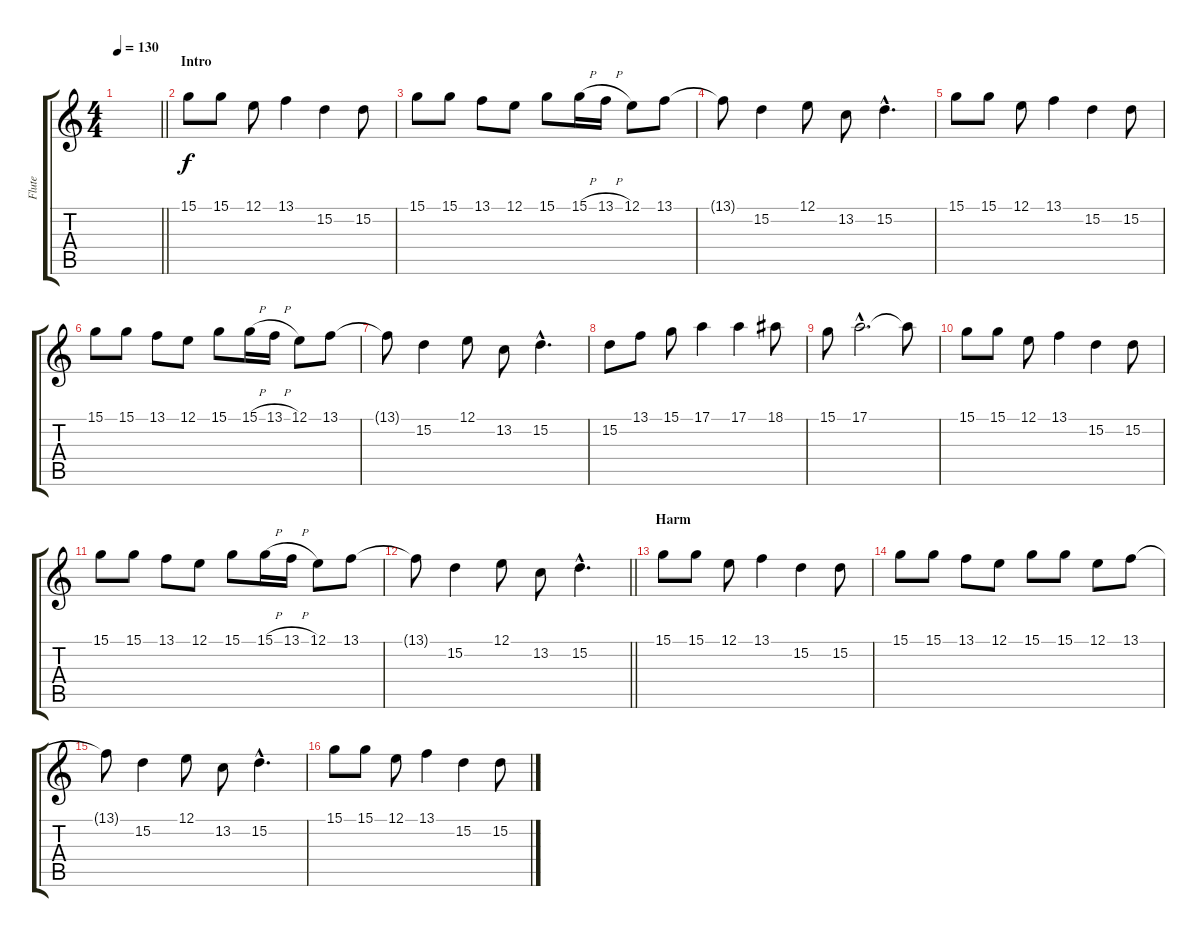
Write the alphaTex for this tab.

\track ("Flute" "Flute") {instrument panflute}
\staff {score tabs}
\tuning (E4 B3 G3 D3 A2 E2) {hide}
\ts (4 4)
\tempo 130
\clef g2
\barLineRight lightlight
\ks c
|
\section ("" "Intro")
15.1.8 15.1.8 12.1.8 13.1.4 15.2.4 15.2.8 |
15.1.8 15.1.8 13.1.8 12.1.8 15.1.8 15.1{h}.16 13.1{h}.16 12.1.8 13.1.8 |
13.1{t}.8 15.2.4 12.1.8 13.2.8 15.2{hac}.4{d} |
15.1.8 15.1.8 12.1.8 13.1.4 15.2.4 15.2.8 |
15.1.8 15.1.8 13.1.8 12.1.8 15.1.8 15.1{h}.16 13.1{h}.16 12.1.8 13.1.8 |
13.1{t}.8 15.2.4 12.1.8 13.2.8 15.2{hac}.4{d} |
15.2.8 13.1.8 15.1.8 17.1.4 17.1.4 18.1.8 |
15.1.8 17.1{hac}.2{d} 17.1{t}.8 |
15.1.8 15.1.8 12.1.8 13.1.4 15.2.4 15.2.8 |
15.1.8 15.1.8 13.1.8 12.1.8 15.1.8 15.1{h}.16 13.1{h}.16 12.1.8 13.1.8 |
\barLineRight lightlight
13.1{t}.8 15.2.4 12.1.8 13.2.8 15.2{hac}.4{d} |
\section ("" "Harm")
15.1.8 15.1.8 12.1.8 13.1.4 15.2.4 15.2.8 |
15.1.8 15.1.8 13.1.8 12.1.8 15.1.8 15.1.8 12.1.8 13.1.8 |
13.1{t}.8 15.2.4 12.1.8 13.2.8 15.2{hac}.4{d} |
15.1.8 15.1.8 12.1.8 13.1.4 15.2.4 15.2.8
